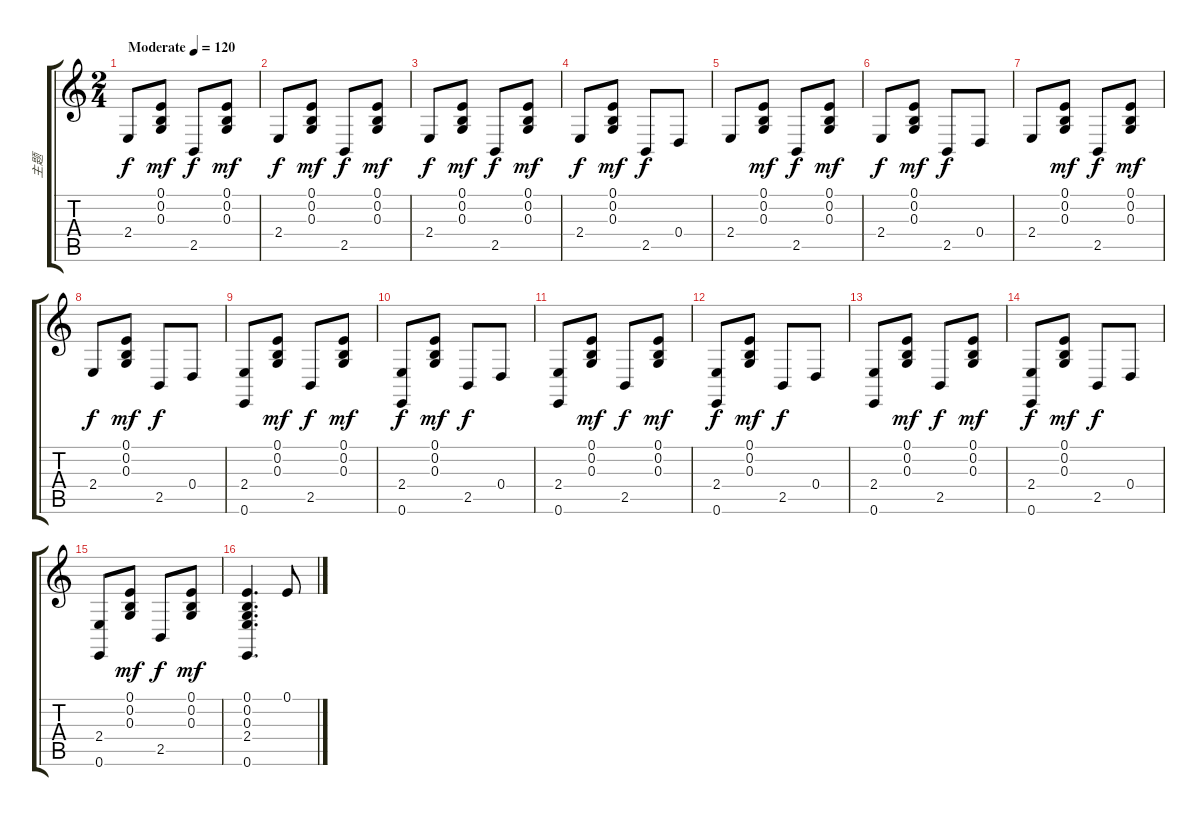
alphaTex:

\track ("主题" "主题") {instrument orchestralharp}
\staff {score tabs}
\tuning (E4 B3 G3 D3 A2 E2) {hide}
\ts (2 4)
\tempo (120 "Moderate")
\clef g2
\ks c
2.4.8{dy f instrument orchestralharp} (0.1 0.2 0.3).8{dy mf} 2.5.8{dy f} (0.1 0.2 0.3).8{dy mf} |
2.4.8{dy f} (0.1 0.2 0.3).8{dy mf} 2.5.8{dy f} (0.1 0.2 0.3).8{dy mf} |
2.4.8{dy f} (0.1 0.2 0.3).8{dy mf} 2.5.8{dy f} (0.1 0.2 0.3).8{dy mf} |
2.4.8{dy f} (0.1 0.2 0.3).8{dy mf} 2.5.8{dy f} 0.4.8 |
2.4.8 (0.1 0.2 0.3).8{dy mf} 2.5.8{dy f} (0.1 0.2 0.3).8{dy mf} |
2.4.8{dy f} (0.1 0.2 0.3).8{dy mf} 2.5.8{dy f} 0.4.8 |
2.4.8 (0.1 0.2 0.3).8{dy mf} 2.5.8{dy f} (0.1 0.2 0.3).8{dy mf} |
2.4.8{dy f} (0.1 0.2 0.3).8{dy mf} 2.5.8{dy f} 0.4.8 |
(2.4 0.6).8 (0.1 0.2 0.3).8{dy mf} 2.5.8{dy f} (0.1 0.2 0.3).8{dy mf} |
(2.4 0.6).8{dy f} (0.1 0.2 0.3).8{dy mf} 2.5.8{dy f} 0.4.8 |
(2.4 0.6).8 (0.1 0.2 0.3).8{dy mf} 2.5.8{dy f} (0.1 0.2 0.3).8{dy mf} |
(2.4 0.6).8{dy f} (0.1 0.2 0.3).8{dy mf} 2.5.8{dy f} 0.4.8 |
(2.4 0.6).8 (0.1 0.2 0.3).8{dy mf} 2.5.8{dy f} (0.1 0.2 0.3).8{dy mf} |
(2.4 0.6).8{dy f} (0.1 0.2 0.3).8{dy mf} 2.5.8{dy f} 0.4.8 |
(2.4 0.6).8 (0.1 0.2 0.3).8{dy mf} 2.5.8{dy f} (0.1 0.2 0.3).8{dy mf} |
(0.1 0.2 0.3 2.4 0.6).4{d} 0.1.8
